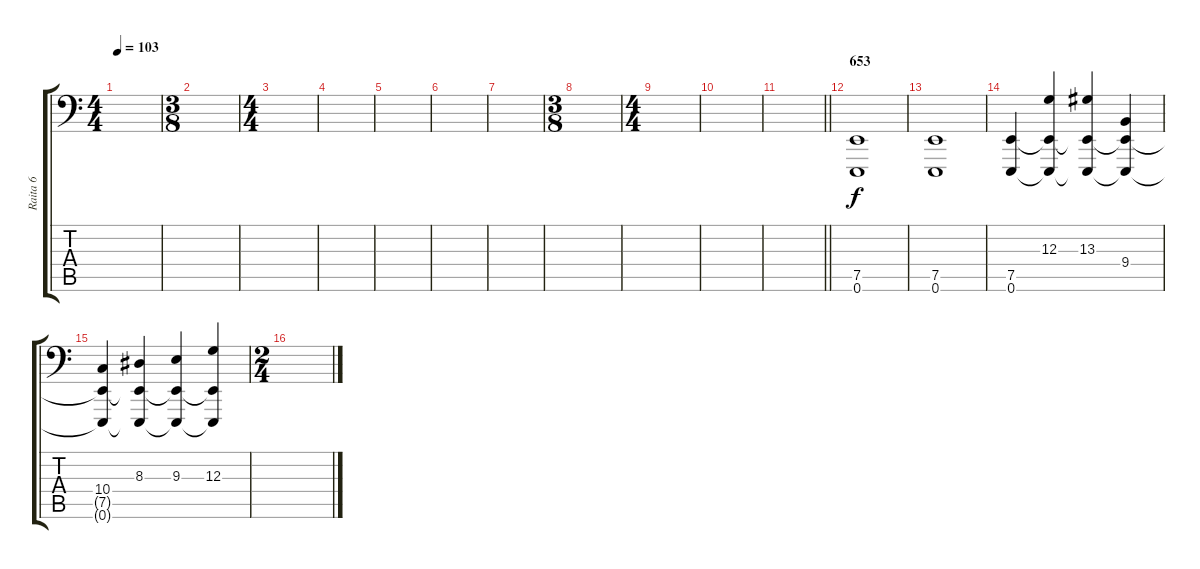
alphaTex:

\track ("Raita 6" "Raita 6") {instrument drawbarorgan}
\staff {score tabs}
\tuning (E3 B2 G2 D2 A1 E1) {hide}
\ts (4 4)
\tempo 103
\clef f4
\ks c
|
\ts (3 8)
|
\ts (4 4)
|
|
|
|
|
\ts (3 8)
|
\ts (4 4)
|
|
\barLineRight lightlight
|
\section ("" "653")
(7.5 0.6).1{volume 9 instrument churchorgan} |
(7.5 0.6).1 |
(7.5 0.6).4 (12.3 7.5{t} 0.6{t}).4 (13.3 7.5{t} 0.6{t}).4 (9.4 7.5{t} 0.6{t}).4 |
(10.4 7.5{t} 0.6{t}).4 (8.3 7.5{t} 0.6{t}).4 (9.3 7.5{t} 0.6{t}).4 (12.3 7.5{t} 0.6{t}).4 |
\ts (2 4)
